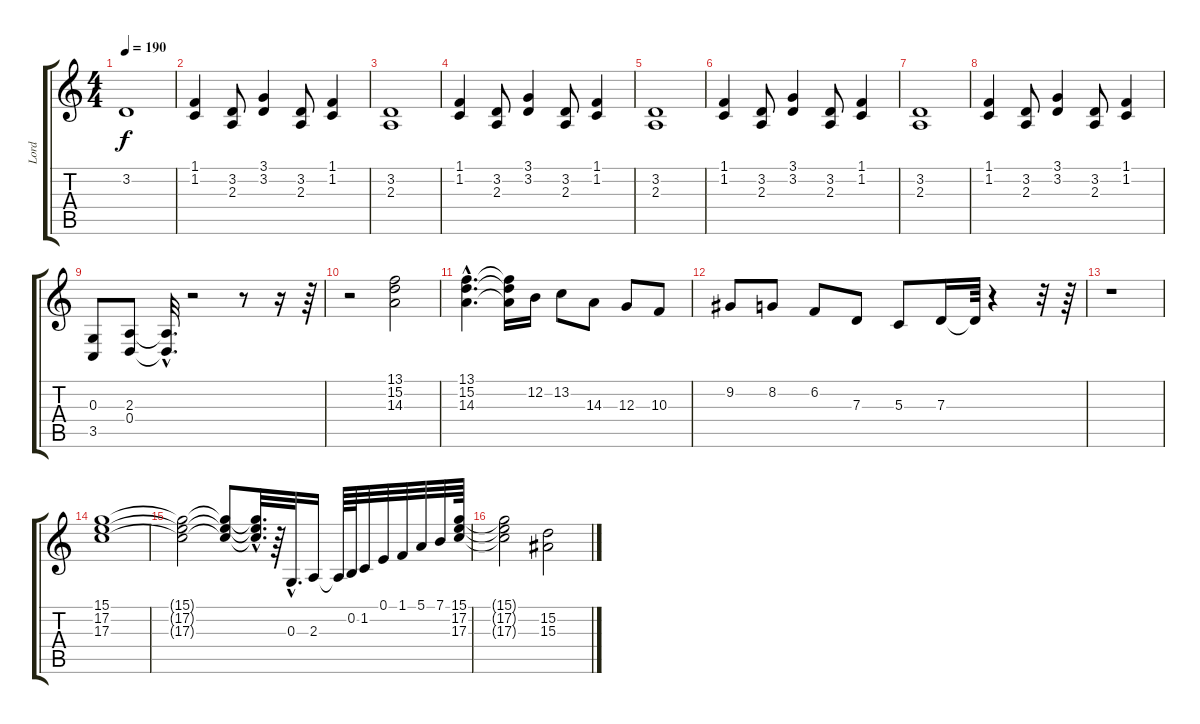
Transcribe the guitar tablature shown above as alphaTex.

\track ("Lord" "Lord") {instrument rockorgan}
\staff {score tabs}
\tuning (E4 B3 G3 D3 A2 E2) {hide}
\ts (4 4)
\tempo 190
\clef g2
\ks c
3.2.1{dy f} |
(1.1 1.2).4 (3.2 2.3).8 (3.1 3.2).4 (3.2 2.3).8 (1.1 1.2).4 |
(3.2 2.3).1 |
(1.1 1.2).4 (3.2 2.3).8 (3.1 3.2).4 (3.2 2.3).8 (1.1 1.2).4 |
(3.2 2.3).1 |
(1.1 1.2).4 (3.2 2.3).8 (3.1 3.2).4 (3.2 2.3).8 (1.1 1.2).4 |
(3.2 2.3).1 |
(1.1 1.2).4 (3.2 2.3).8 (3.1 3.2).4 (3.2 2.3).8 (1.1 1.2).4 |
(0.3 3.5).8 (2.3 0.4).8 (2.3{hac t} 0.4{hac t}).32{d} r.2 r.8 r.16 r.64 |
r.2 (13.1 15.2 14.3).2 |
(13.1{hac} 15.2{hac} 14.3{hac}).4{d} (13.1{t} 15.2{t} 14.3{t}).16 12.2.16 13.2.8 14.3.8 12.3.8 10.3.8 |
9.2.8 8.2.8 6.2.8 7.3.8 5.3.8 7.3.16 7.3{t}.64 r.4 r.32 r.64 |
r.1 |
(15.1 17.2 17.3).1 |
(15.1{t} 17.2{t} 17.3{t}).2 (15.1{t} 17.2{t} 17.3{t}).8 (15.1{hac t} 17.2{hac t} 17.3{hac t}).32{d} r.64 0.3{hac}.32{d} 2.3.16 2.3{t}.64 0.2.64 1.2.32 0.1.32 1.1.32 5.1.32 7.1.32 (15.1 17.2 17.3).64 |
(15.1{t} 17.2{t} 17.3{t}).2 (15.2 15.3).2
